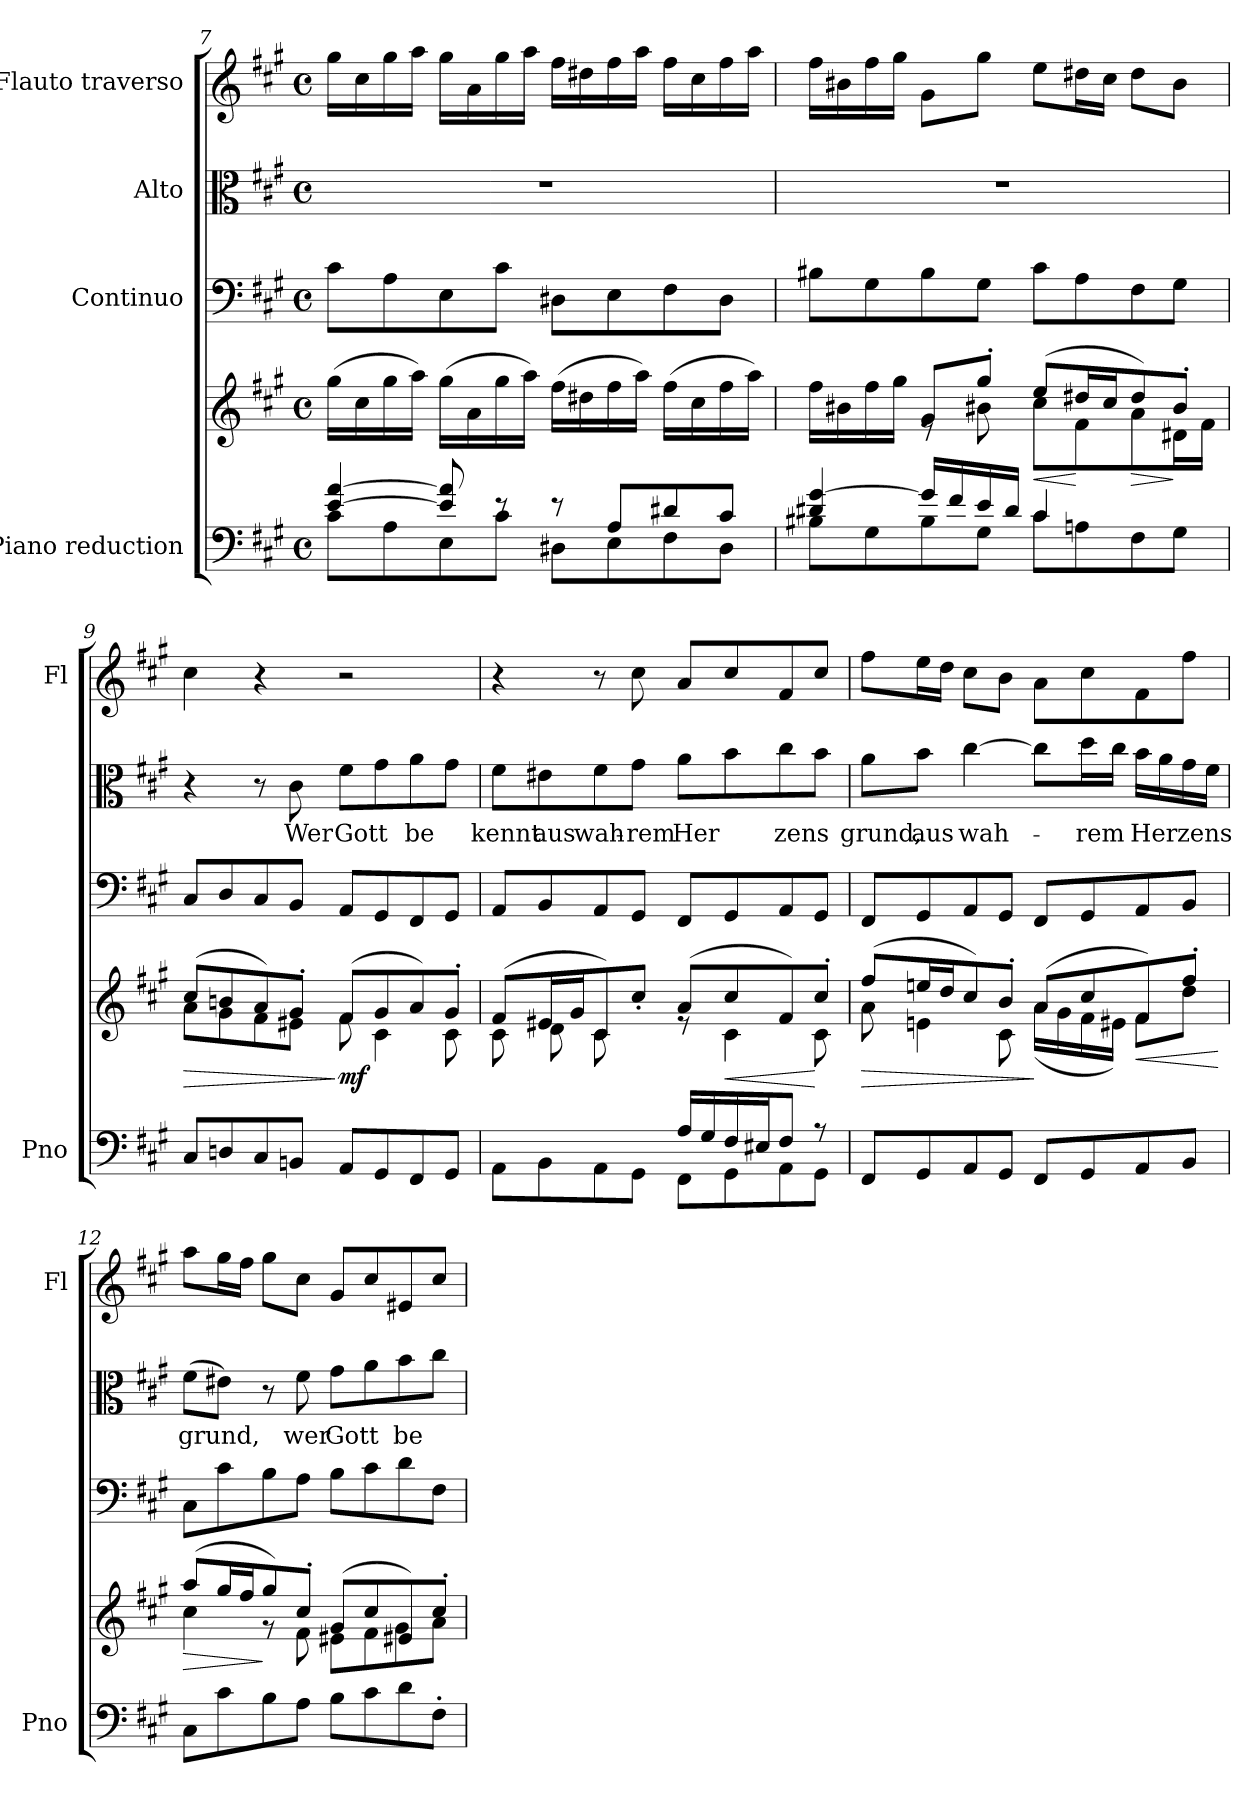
**kern	**kern	**dynam	**kern	**kern	**text	**kern
*part4	*part4	*part4	*part3	*part2	*part2	*part1
*staff5	*staff4	*staff4/5	*staff3	*staff2	*staff2	*staff1
*I"Piano reduction	*	*	*I"Continuo	*I"Alto	*	*I"Flauto traverso
*I'Pno	*	*	*	*	*	*I'Fl
!!LO:LB:g=z
*clefF4	*clefG2	*	*clefF4	*clefC3	*	*clefG2
*k[f#c#g#]	*k[f#c#g#]	*	*k[f#c#g#]	*k[f#c#g#]	*	*k[f#c#g#]
*M4/4	*M4/4	*	*M4/4	*M4/4	*	*M4/4
*met(c)	*met(c)	*	*met(c)	*met(c)	*	*met(c)
=7	=7	=7	=7	=7	=7	=7
*^	*	*	*	*	*	*
[4e/ [4a/	8c#\L	(>16gg#\LL	.	8c#\L	1r	.	16gg#\LL
.	.	16cc#\	.	.	.	.	16cc#\
.	8A\	16gg#\	.	8A\	.	.	16gg#\
.	.	16aa\JJ)	.	.	.	.	16aa\JJ
8e/] 8a/]	8E\	(>16gg#\LL	.	8E\	.	.	16gg#\LL
.	.	16a\	.	.	.	.	16a\
8re	8c#\J	16gg#\	.	8c#\J	.	.	16gg#\
.	.	16aa\JJ)	.	.	.	.	16aa\JJ
8re	8D#X\L	(>16ff#\LL	.	8D#X\L	.	.	16ff#\LL
.	.	16dd#X\	.	.	.	.	16dd#X\
8A/L	8E\	16ff#\	.	8E\	.	.	16ff#\
.	.	16aa\JJ)	.	.	.	.	16aa\JJ
8d#X/	8F#\	(>16ff#\LL	.	8F#\	.	.	16ff#\LL
.	.	16cc#\	.	.	.	.	16cc#\
8c#/J	8D#\J	16ff#\	.	8D#\J	.	.	16ff#\
.	.	16aa\JJ)	.	.	.	.	16aa\JJ
=8	=8	=8	=8	=8	=8	=8	=8
*	*	*^	*	*	*	*	*
4d#X/ [4g#/	8B#X\L	16ff#\LL	4ryy	.	8B#X\L	1r	.	16ff#\LL
.	.	16b#X\	.	.	.	.	.	16b#X\
.	8G#\	16ff#\	.	.	8G#\	.	.	16ff#\
.	.	16gg#\JJ	.	.	.	.	.	16gg#\JJ
16g#/LL]	8B#\	8g#/L	8re	.	8B#\	.	.	8g#\L
16f#/	.	.	.	.	.	.	.	.
16e/	8G#\J	8gg#'/J	8b#X\	.	8G#\J	.	.	8gg#\J
16d#/JJ	.	.	.	.	.	.	.	.
!	!	!	!	!LO:HP:b	!	!	!	!
4c#/	8c#\L	(>8ee/L	8cc#\L	<	8c#\L	.	.	8ee\L
.	8An\	16dd#X/L	8f#\	[	8A\	.	.	16dd#X\L
.	.	16cc#/J	.	.	.	.	.	16cc#\JJ
!	!	!	!	!LO:HP:b	!	!	!	!
4ryy	8F#\	8dd#/)	8a\	>	8F#\	.	.	8dd#\L
.	8G#\J	8b#'/J	16d#X\L	]	8G#\J	.	.	8b#\J
.	.	.	16f#\JJ	.	.	.	.	.
*v	*v	*	*	*	*	*	*	*
=9	=9	=9	=9	=9	=9	=9	=9
!	!	!	!LO:HP:b	!	!	!	!
8C#/L	(>8cc#/L	8a\L	>	8C#/L	4r	.	4cc#\
8Dn/	8bn/	8g#\	.	8D/	.	.	.
8C#/	8a/)	8f#\	.	8C#/	8r	.	4r
!	!	!	!	!	!	!LO:LY:b	!
8BBn/J	8g#'/J	8e#X\J	.	8BB/J	8c#\	Wer	.
!	!	!	!LO:DY:n=1:b	!	!	!LO:LY:b	!
8AA/L	(>8f#/L	8f#\	] mf	8AA/L	8f#\L	Gott	2r
8GG#/	8g#/	4c#\	.	8GG#/	8g#\	.	.
!	!	!	!	!	!	!LO:LY:b	!
8FF#/	8a/)	.	.	8FF#/	8a\	be	.
8GG#/J	8g#'/J	8c#\	.	8GG#/J	8g#\J	.	.
!!LO:PB:g=z
=10	=10	=10	=10	=10	=10	=10	=10
*^	*	*	*	*	*	*	*
*	*^	*	*	*	*	*	*	*
!	!	!	!	!	!	!	!	!LO:LY:b	!
4.ryy	2ryy	8AA\L	(>8f#/L	8c#\L	.	8AA/L	8f#\L	kennt	4r
!	!	!	!	!	!	!	!	!LO:LY:b	!
.	.	8BB\	16e#X/L	8d\	.	8BB/	8e#X\	aus	.
.	.	.	16g#/J	.	.	.	.	.	.
!	!	!	!	!	!	!	!	!LO:LY:b	!
.	.	8AA\	8c#/)	8c#\	.	8AA/	8f#\	wah-	8r
!	!	!	!	!	!	!	!	!LO:LY:b	!
8B/J	.	8GG#\J	8cc#'/J	8ryy	.	8GG#/J	8g#\J	rem	8cc#\
!	!	!	!	!	!	!	!	!LO:LY:b	!
2ryy	16A/LL	8FF#\L	(>8a/L	8re	.	8FF#/L	8a\L	Her	8a/L
.	16G#/	.	.	.	.	.	.	.	.
!	!	!	!	!	!LO:HP:b	!	!	!	!
.	16F#/	8GG#\	8cc#/	4c#\	<	8GG#/	8b\	.	8cc#/
.	16E#X/J	.	.	.	.	.	.	.	.
!	!	!	!	!	!	!	!	!LO:LY:b	!
.	8F#/J	8AA\	8f#/)	.	.	8AA/	8cc#\	zens	8f#/
.	8r	8GG#\J	8cc#'/J	8c#\	[	8GG#/J	8b\J	.	8cc#/J
=11	=11	=11	=11	=11	=11	=11	=11	=11	=11
!	!	!	!	!	!LO:HP:b	!	!	!LO:LY:b	!
*v	*v	*v	*	*	*	*	*	*	*
8FF#/L	(>8ff#/L	8a\	>	8FF#/L	8a\L	grund,	8ff#\L
!	!	!	!	!	!	!LO:LY:b	!
8GG#/	16een/L	4en\	.	8GG#/	8b\J	aus	16ee\L
.	16dd/J	.	.	.	.	.	16dd\JJ
!	!	!	!	!	!	!LO:LY:b	!
8AA/	8cc#/)	.	.	8AA/	[4cc#\	wah-	8cc#\L
8GG#/J	8b'/J	8c#\	.	8GG#/J	.	.	8b\J
8FF#/L	(>8a/L	(<16a\LL	]	8FF#/L	8cc#\L]	.	8a\L
.	.	16g#\	.	.	.	.	.
!	!	!	!	!	!	!LO:LY:b	!
8GG#/	8cc#/	16f#\	.	8GG#/	16dd\L	rem	8cc#\
.	.	16e#X\JJ)	.	.	16cc#\JJ	.	.
!	!	!	!LO:HP:b	!	!	!LO:LY:b	!
8AA/	8f#/)	8f#\L	<	8AA/	16b\LL	Her	8f#\
.	.	.	.	.	16a\	.	.
!	!	!	!	!	!	!LO:LY:b	!
8BB/J	8ff#'/J	8dd\J	.	8BB/J	16g#\	zens	8ff#\J
.	.	.	.	.	16f#\JJ	.	.
*	*v	*v	*	*	*	*	*
.	.	[	.	.	.	.
=12	=12	=12	=12	=12	=12	=12
!	!	!LO:HP:b	!	!	!LO:LY:b	!
*	*^	*	*	*	*	*
8C#\L	(>8aa/L	4cc#\	>	8C#\L	(>8f#\L	grund,	8aa\L
8c#\	16gg#/L	.	.	8c#\	8e#X\J)	.	16gg#\L
.	16ff#/J	.	.	.	.	.	16ff#\JJ
8B\	8gg#/)	8r	]	8B\	8r	.	8gg#\L
!	!	!	!	!	!	!LO:LY:b	!
8A\J	8cc#'/J	8f#\	.	8A\J	8f#\	wer	8cc#\J
!	!	!	!	!	!	!LO:LY:b	!
8B\L	(>8g#/L	8e#X\L	.	8B\L	8g#\L	Gott	8g#/L
8c#\	8cc#/	8f#\	.	8c#\	8a\	.	8cc#/
!	!	!	!	!	!	!LO:LY:b	!
8d\	8e#X/)	8g#\	.	8d\	8b\	be	8e#X/
8F#'\J	8cc#'/J	8a\J	.	8F#\J	8cc#\J	.	8cc#/J
*	*v	*v	*	*	*	*	*
=	=	=	=	=	=	=
*-	*-	*-	*-	*-	*-	*-
